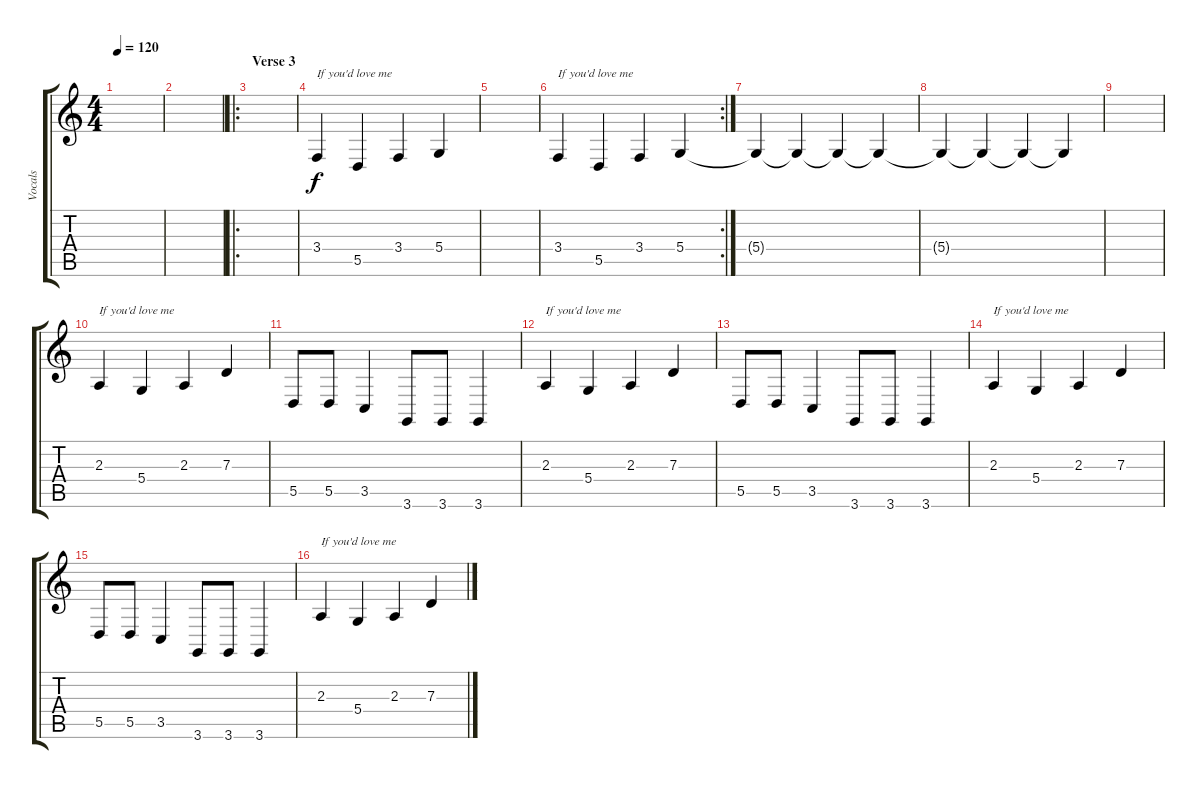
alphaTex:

\track ("Vocals" "Vocals") {instrument tenorsax}
\staff {score tabs}
\tuning (E4 B3 G3 D3 A2 E2) {hide}
\ts (4 4)
\tempo 120
\clef g2
\ks c
|
|
\ro
\section ("" "Verse 3")
|
3.4.4{txt "If you'd love me"} 5.5.4 3.4.4 5.4.4 |
|
\rc 2
3.4.4{txt "If you'd love me"} 5.5.4 3.4.4 5.4.4 |
5.4{t}.4 5.4{t}.4 5.4{t}.4 5.4{t}.4 |
5.4{t}.4 5.4{t}.4 5.4{t}.4 5.4{t}.4 |
|
2.3.4{txt "If you'd love me"} 5.4.4 2.3.4 7.3.4 |
5.5.8 5.5.8 3.5.4 3.6.8 3.6.8 3.6.4 |
2.3.4{txt "If you'd love me"} 5.4.4 2.3.4 7.3.4 |
5.5.8 5.5.8 3.5.4 3.6.8 3.6.8 3.6.4 |
2.3.4{txt "If you'd love me"} 5.4.4 2.3.4 7.3.4 |
5.5.8 5.5.8 3.5.4 3.6.8 3.6.8 3.6.4 |
2.3.4{txt "If you'd love me"} 5.4.4 2.3.4 7.3.4
